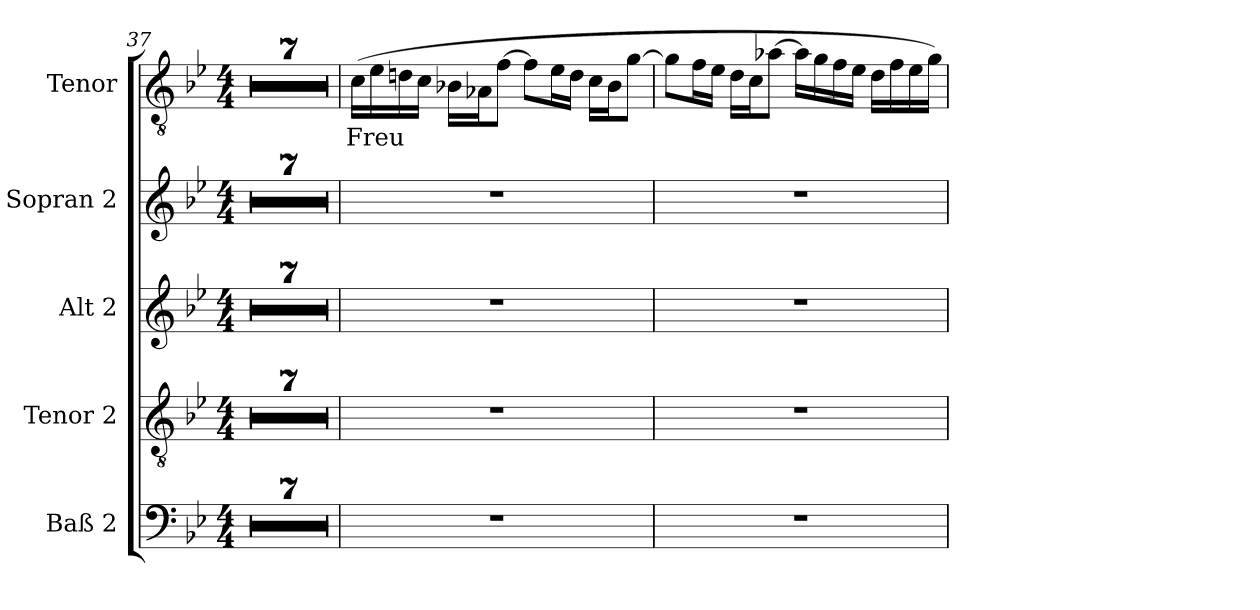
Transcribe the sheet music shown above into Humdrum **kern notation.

**kern	**kern	**kern	**kern	**kern	**text
*part5	*part4	*part3	*part2	*part1	*part1
*staff5	*staff4	*staff3	*staff2	*staff1	*staff1
*I"Baß 2	*I"Tenor 2	*I"Alt 2	*I"Sopran 2	*I"Tenor	*
*I'Baß 2	*I'Tenor 2	*I'Alt 2	*I'Sopran 2	*I'Tenor	*
*clefF4	*clefGv2	*clefG2	*clefG2	*clefGv2	*
*k[b-e-]	*k[b-e-]	*k[b-e-]	*k[b-e-]	*k[b-e-]	*
*B-:	*B-:	*B-:	*B-:	*B-:	*
*M4/4	*M4/4	*M4/4	*M4/4	*M4/4	*
=37	=37	=37	=37	=37	=37
1r	1r	1r	1r	1r	.
=38	=38	=38	=38	=38	=38
1r	1r	1r	1r	1r	.
=39	=39	=39	=39	=39	=39
1r	1r	1r	1r	1r	.
=40	=40	=40	=40	=40	=40
1r	1r	1r	1r	1r	.
=41	=41	=41	=41	=41	=41
1r	1r	1r	1r	1r	.
=42	=42	=42	=42	=42	=42
1r	1r	1r	1r	1r	.
=43	=43	=43	=43	=43	=43
1r	1r	1r	1r	1r	.
=44	=44	=44	=44	=44	=44
!	!	!	!	!	!LO:LY:b
1r	1r	1r	1r	(>16c\LL	Freu
.	.	.	.	16e-\	.
.	.	.	.	16dn\	.
.	.	.	.	16c\JJ	.
.	.	.	.	16B-X\LL	.
.	.	.	.	16A-X\J	.
.	.	.	.	[8f\J	.
.	.	.	.	8f\L]	.
.	.	.	.	16e-\L	.
.	.	.	.	16d\JJ	.
.	.	.	.	16c\LL	.
.	.	.	.	16B-\J	.
.	.	.	.	[8g\J	.
=45	=45	=45	=45	=45	=45
1r	1r	1r	1r	8g\L]	.
.	.	.	.	16f\L	.
.	.	.	.	16e-\JJ	.
.	.	.	.	16d\LL	.
.	.	.	.	16c\J	.
.	.	.	.	[8a-X\J	.
.	.	.	.	16a-\LL]	.
.	.	.	.	16g\	.
.	.	.	.	16f\	.
.	.	.	.	16e-\JJ	.
.	.	.	.	16d\LL	.
.	.	.	.	16f\	.
.	.	.	.	16e-\	.
.	.	.	.	16g\JJ)	.
=	=	=	=	=	=
*-	*-	*-	*-	*-	*-
